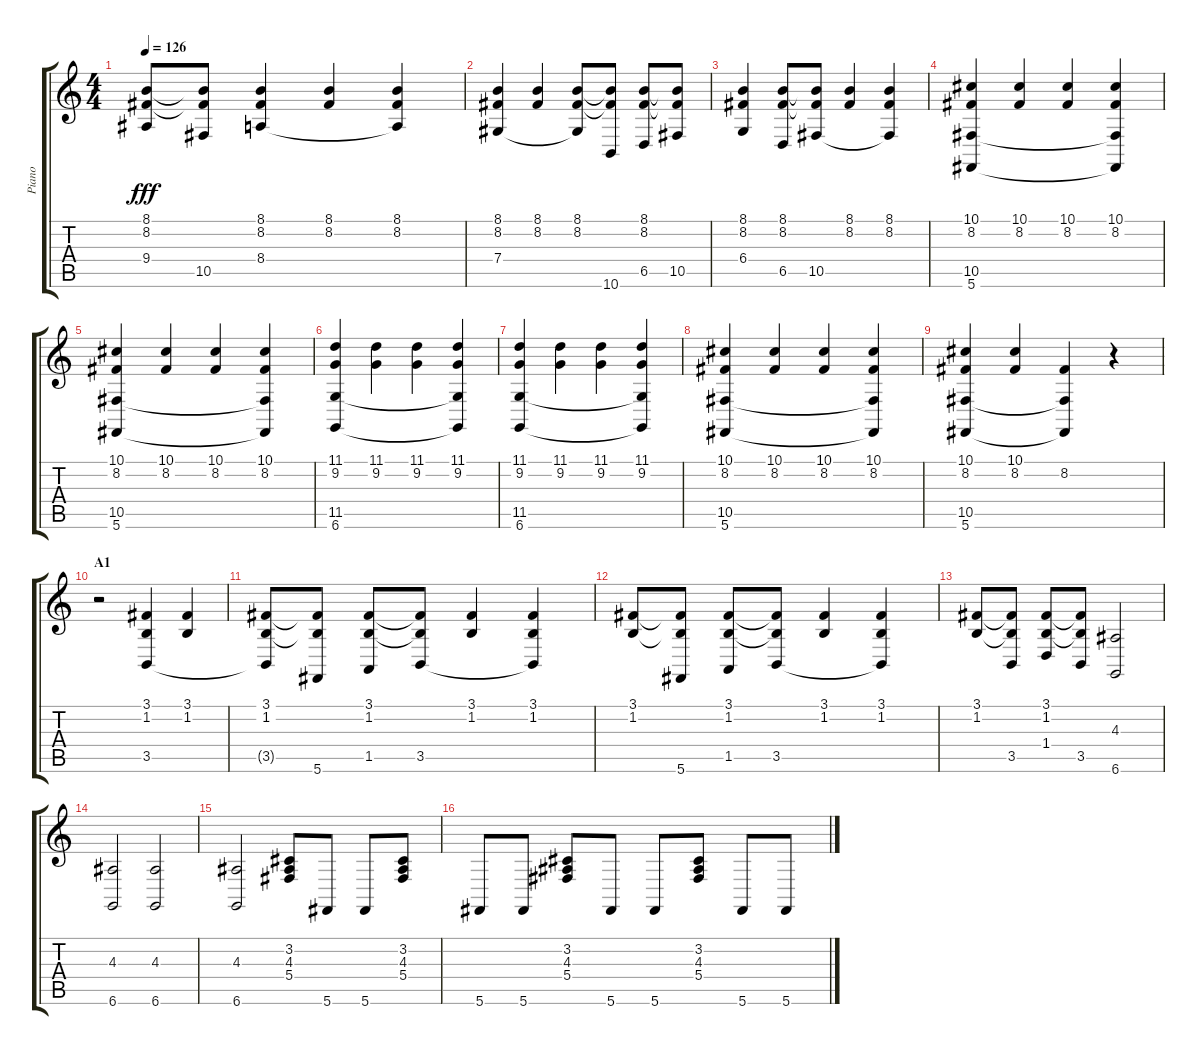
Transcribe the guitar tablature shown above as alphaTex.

\track ("Piano" "Piano") {instrument acousticgrandpiano}
\staff {score tabs}
\tuning (Eb4 Bb3 Gb3 Db3 Ab2 Db2) {hide}
\ts (4 4)
\tempo 126
\clef g2
\ks c
(8.1 8.2 9.4{t}).8{dy fff} (8.1{t} 8.2{t} 10.5).8 (8.1 8.2 8.4).4 (8.1 8.2).4 (8.1 8.2 8.4{t}).4 |
(8.1 8.2 7.4).4 (8.1 8.2).4 (8.1 8.2 7.4{t}).8 (8.1{t} 8.2{t} 10.6).8 (8.1 8.2 6.5).8 (8.1{t} 8.2{t} 10.5).8 |
(8.1 8.2 6.4).4 (8.1 8.2 6.5).8 (8.1{t} 8.2{t} 10.5).8 (8.1 8.2).4 (8.1 8.2 10.5{t}).4 |
(10.1 8.2 10.5 5.6).4 (10.1 8.2).4 (10.1 8.2).4 (10.1 8.2 10.5{t} 5.6{t}).4 |
(10.1 8.2 10.5 5.6).4 (10.1 8.2).4 (10.1 8.2).4 (10.1 8.2 10.5{t} 5.6{t}).4 |
(11.1 9.2 11.5 6.6).4 (11.1 9.2).4 (11.1 9.2).4 (11.1 9.2 11.5{t} 6.6{t}).4 |
(11.1 9.2 11.5 6.6).4 (11.1 9.2).4 (11.1 9.2).4 (11.1 9.2 11.5{t} 6.6{t}).4 |
(10.1 8.2 10.5 5.6).4 (10.1 8.2).4 (10.1 8.2).4 (10.1 8.2 10.5{t} 5.6{t}).4 |
(10.1 8.2 10.5 5.6).4 (10.1 8.2).4 (8.2 10.5{t} 5.6{t}).4 r.4 |
\section ("" "A1")
r.2 (3.1 1.2 3.5).4 (3.1 1.2).4 |
(3.1 1.2 3.5{t}).8 (3.1{t} 1.2{t} 5.6).8 (3.1 1.2 1.5).8 (3.1{t} 1.2{t} 3.5).8 (3.1 1.2).4 (3.1 1.2 3.5{t}).4 |
(3.1 1.2).8 (3.1{t} 1.2{t} 5.6).8 (3.1 1.2 1.5).8 (3.1{t} 1.2{t} 3.5).8 (3.1 1.2).4 (3.1 1.2 3.5{t}).4 |
(3.1 1.2).8 (3.1{t} 1.2{t} 3.5).8 (3.1 1.2 1.4).8 (3.1{t} 1.2{t} 3.5).8 (4.3 6.6).2 |
(4.3 6.6).2 (4.3 6.6).2 |
(4.3 6.6).2 (3.2 4.3 5.4).8 5.6.8 5.6.8 (3.2 4.3 5.4).8 |
5.6.8 5.6.8 (3.2 4.3 5.4).8 5.6.8 5.6.8 (3.2 4.3 5.4).8 5.6.8 5.6.8
